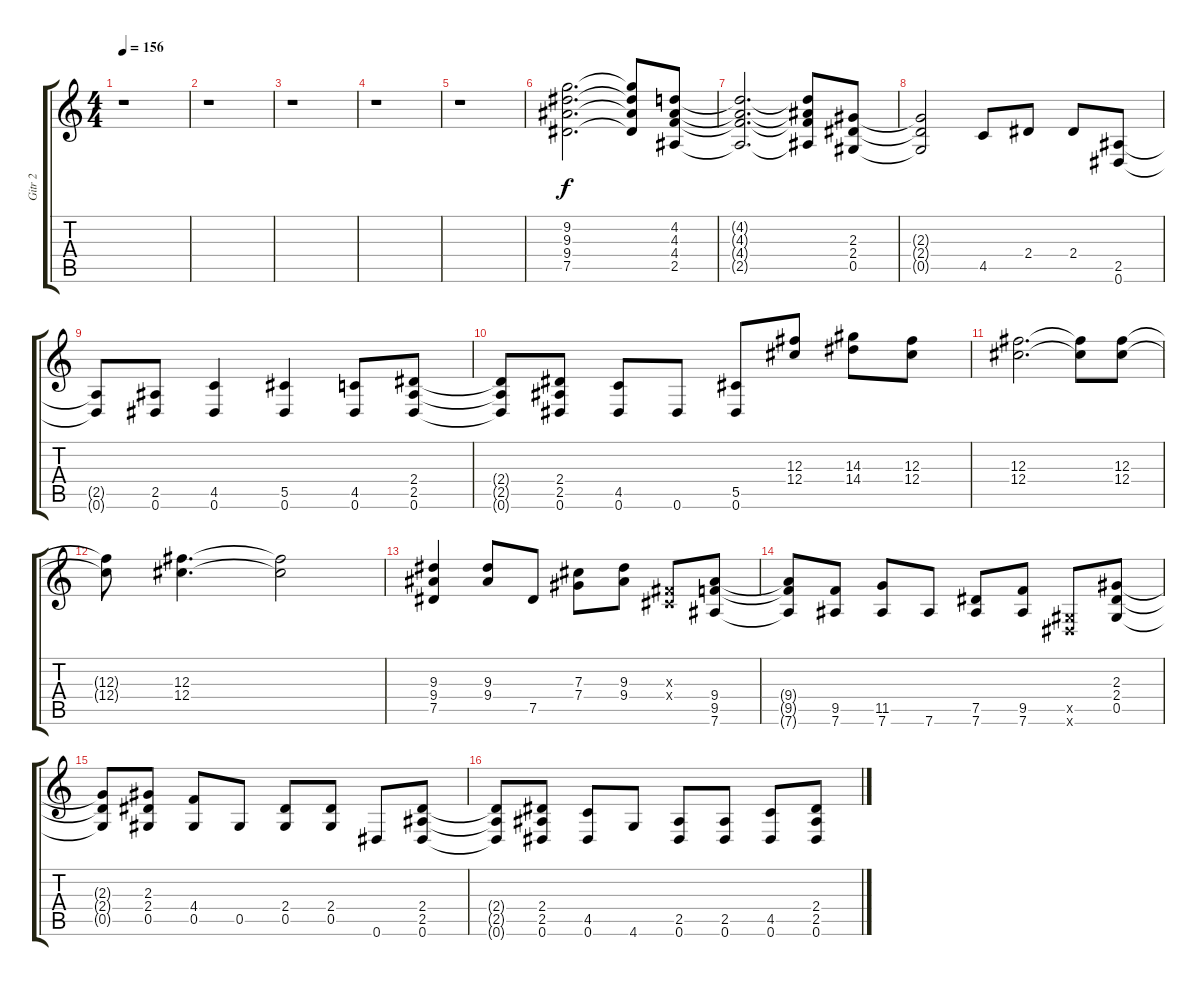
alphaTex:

\track ("Gitr 2" "Gitr 2") {instrument overdrivenguitar}
\staff {score tabs}
\tuning (Eb4 Bb3 Gb3 Db3 Ab2 Eb2) {hide}
\ts (4 4)
\tempo 156
\clef g2
\ks c
r.1{dy f instrument overdrivenguitar} |
r.1 |
r.1 |
r.1 |
r.1 |
(9.2 9.3 9.4 7.5).2{d} (9.2{t} 9.3{t} 9.4{t} 7.5{t}).8 (4.2 4.3 4.4 2.5).8 |
(4.2{t} 4.3{t} 4.4{t} 2.5{t}).2{d} (4.2{t} 4.3{t} 4.4{t} 2.5{t}).8 (2.3 2.4 0.5).8 |
(2.3{t} 2.4{t} 0.5{t}).2 4.5.8 2.4.8 2.4.8 (2.5 0.6).8 |
(2.5{t} 0.6{t}).8 (2.5 0.6).8 (4.5 0.6).4 (5.5 0.6).4 (4.5 0.6).8 (2.4 2.5 0.6).8 |
(2.4{t} 2.5{t} 0.6{t}).8 (2.4 2.5 0.6).8 (4.5 0.6).8 0.6.8 (5.5 0.6).8 (12.3 12.4).8 (14.3 14.4).8 (12.3 12.4).8 |
(12.3 12.4).2{d} (12.3{t} 12.4{t}).8 (12.3 12.4).8 |
(12.3{t} 12.4{t}).8 (12.3 12.4).4{d} (12.3{t} 12.4{t}).2 |
(9.3 9.4 7.5).4 (9.3 9.4).8 7.5.8 (7.3 7.4).8 (9.3 9.4).8 (0.3{x} 0.4{x}).8 (9.4 9.5 7.6).8 |
(9.4{t} 9.5{t} 7.6{t}).8 (9.5 7.6).8 (11.5 7.6).8 7.6.8 (7.5 7.6).8 (9.5 7.6).8 (0.5{x} 0.6{x}).8 (2.3 2.4 0.5).8 |
(2.3{t} 2.4{t} 0.5{t}).8 (2.3 2.4 0.5).8 (4.4 0.5).8 0.5.8 (2.4 0.5).8 (2.4 0.5).8 0.6.8 (2.4 2.5 0.6).8 |
(2.4{t} 2.5{t} 0.6{t}).8 (2.4 2.5 0.6).8 (4.5 0.6).8 4.6.8 (2.5 0.6).8 (2.5 0.6).8 (4.5 0.6).8 (2.4 2.5 0.6).8
